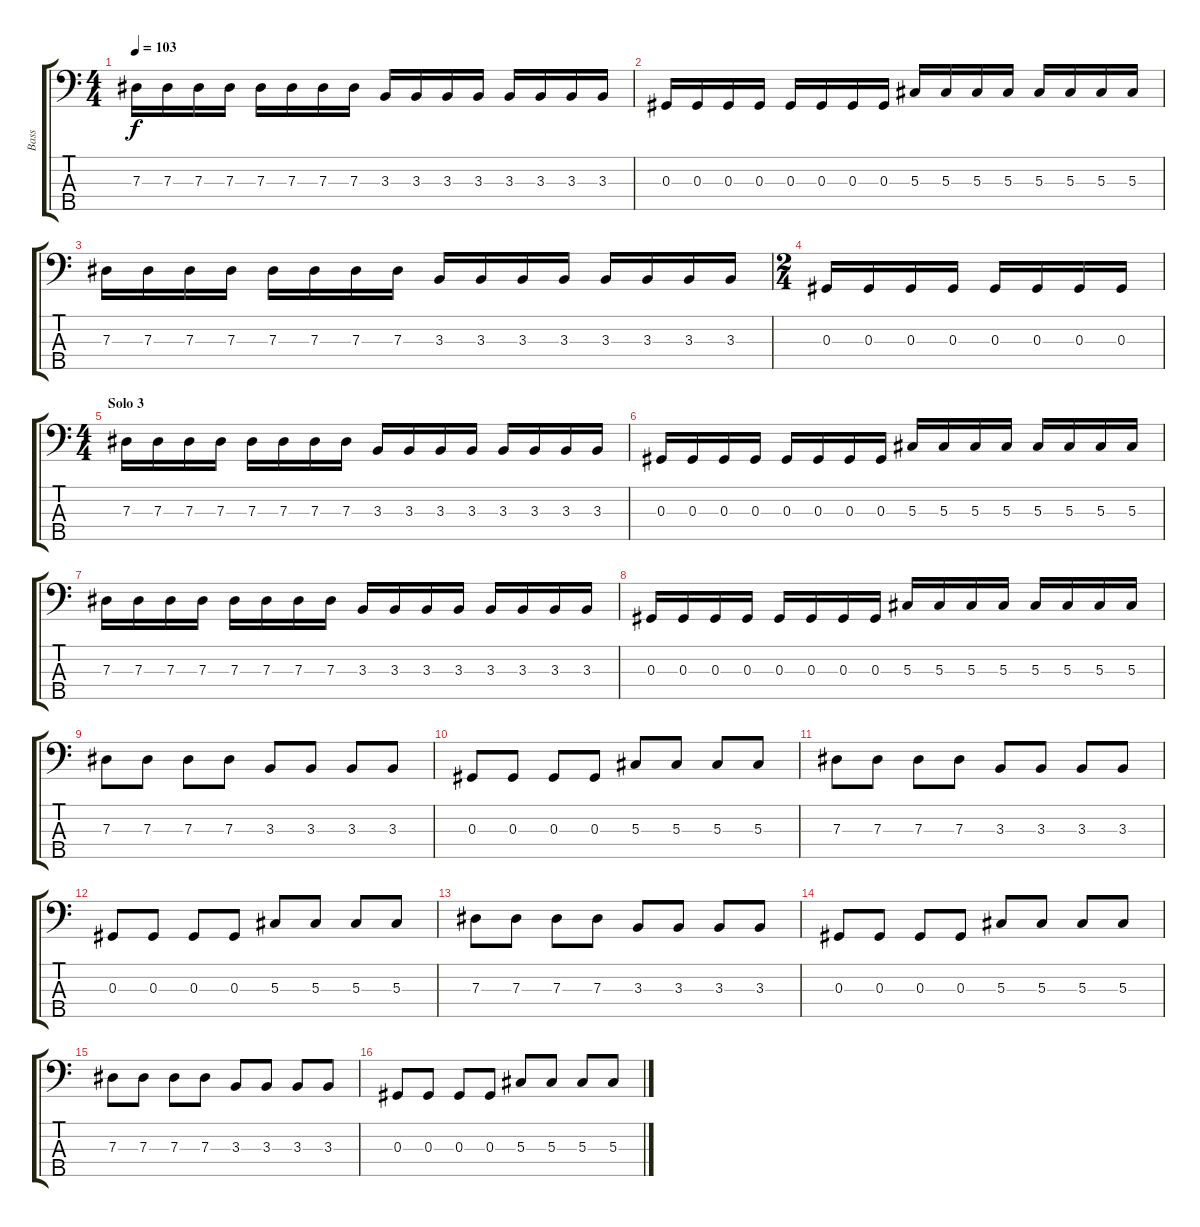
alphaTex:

\track ("Bass" "Bass") {instrument electricbasspick}
\staff {score tabs}
\tuning (Gb2 Db2 Ab1 Eb1 Bb0) {hide}
\ts (4 4)
\tempo 103
\clef f4
\ks c
7.3.16{dy f} 7.3.16 7.3.16 7.3.16 7.3.16 7.3.16 7.3.16 7.3.16 3.3.16 3.3.16 3.3.16 3.3.16 3.3.16 3.3.16 3.3.16 3.3.16 |
0.3.16 0.3.16 0.3.16 0.3.16 0.3.16 0.3.16 0.3.16 0.3.16 5.3.16 5.3.16 5.3.16 5.3.16 5.3.16 5.3.16 5.3.16 5.3.16 |
7.3.16 7.3.16 7.3.16 7.3.16 7.3.16 7.3.16 7.3.16 7.3.16 3.3.16 3.3.16 3.3.16 3.3.16 3.3.16 3.3.16 3.3.16 3.3.16 |
\ts (2 4)
0.3.16 0.3.16 0.3.16 0.3.16 0.3.16 0.3.16 0.3.16 0.3.16 |
\ts (4 4)
\section ("" "Solo 3")
7.3.16 7.3.16 7.3.16 7.3.16 7.3.16 7.3.16 7.3.16 7.3.16 3.3.16 3.3.16 3.3.16 3.3.16 3.3.16 3.3.16 3.3.16 3.3.16 |
0.3.16 0.3.16 0.3.16 0.3.16 0.3.16 0.3.16 0.3.16 0.3.16 5.3.16 5.3.16 5.3.16 5.3.16 5.3.16 5.3.16 5.3.16 5.3.16 |
7.3.16 7.3.16 7.3.16 7.3.16 7.3.16 7.3.16 7.3.16 7.3.16 3.3.16 3.3.16 3.3.16 3.3.16 3.3.16 3.3.16 3.3.16 3.3.16 |
0.3.16 0.3.16 0.3.16 0.3.16 0.3.16 0.3.16 0.3.16 0.3.16 5.3.16 5.3.16 5.3.16 5.3.16 5.3.16 5.3.16 5.3.16 5.3.16 |
7.3.8 7.3.8 7.3.8 7.3.8 3.3.8 3.3.8 3.3.8 3.3.8 |
0.3.8 0.3.8 0.3.8 0.3.8 5.3.8 5.3.8 5.3.8 5.3.8 |
7.3.8 7.3.8 7.3.8 7.3.8 3.3.8 3.3.8 3.3.8 3.3.8 |
0.3.8 0.3.8 0.3.8 0.3.8 5.3.8 5.3.8 5.3.8 5.3.8 |
7.3.8 7.3.8 7.3.8 7.3.8 3.3.8 3.3.8 3.3.8 3.3.8 |
0.3.8 0.3.8 0.3.8 0.3.8 5.3.8 5.3.8 5.3.8 5.3.8 |
7.3.8 7.3.8 7.3.8 7.3.8 3.3.8 3.3.8 3.3.8 3.3.8 |
0.3.8 0.3.8 0.3.8 0.3.8 5.3.8 5.3.8 5.3.8 5.3.8
